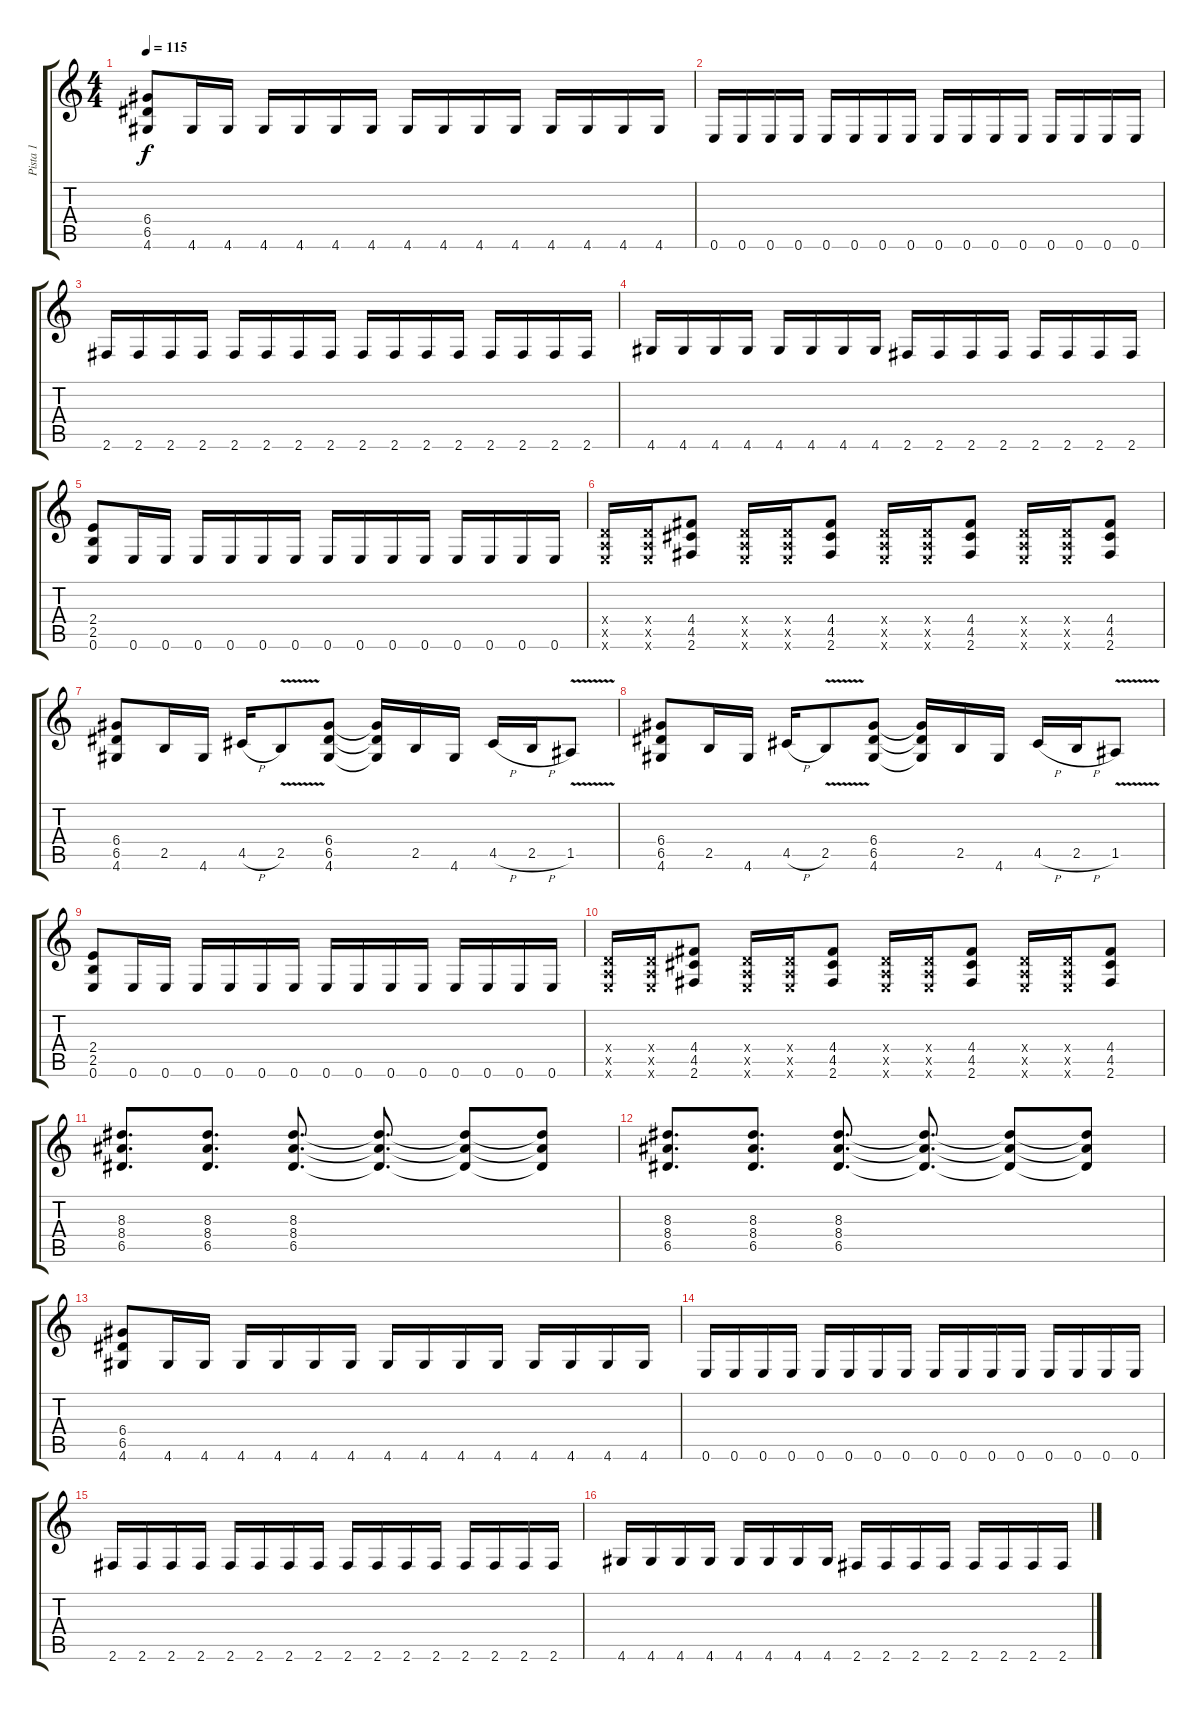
\track ("Pista 1" "Pista 1") {instrument distortionguitar}
\staff {score tabs}
\tuning (E4 B3 G3 D3 A2 E2) {hide}
\ts (4 4)
\tempo 115
\clef g2
\ks c
(6.4 6.5 4.6).8{dy f} 4.6.16 4.6.16 4.6.16 4.6.16 4.6.16 4.6.16 4.6.16 4.6.16 4.6.16 4.6.16 4.6.16 4.6.16 4.6.16 4.6.16 |
0.6.16 0.6.16 0.6.16 0.6.16 0.6.16 0.6.16 0.6.16 0.6.16 0.6.16 0.6.16 0.6.16 0.6.16 0.6.16 0.6.16 0.6.16 0.6.16 |
2.6.16 2.6.16 2.6.16 2.6.16 2.6.16 2.6.16 2.6.16 2.6.16 2.6.16 2.6.16 2.6.16 2.6.16 2.6.16 2.6.16 2.6.16 2.6.16 |
4.6.16 4.6.16 4.6.16 4.6.16 4.6.16 4.6.16 4.6.16 4.6.16 2.6.16 2.6.16 2.6.16 2.6.16 2.6.16 2.6.16 2.6.16 2.6.16 |
(2.4 2.5 0.6).8 0.6.16 0.6.16 0.6.16 0.6.16 0.6.16 0.6.16 0.6.16 0.6.16 0.6.16 0.6.16 0.6.16 0.6.16 0.6.16 0.6.16 |
(0.4{x} 0.5{x} 0.6{x}).16 (0.4{x} 0.5{x} 0.6{x}).16 (4.4 4.5 2.6).8 (0.4{x} 0.5{x} 0.6{x}).16 (0.4{x} 0.5{x} 0.6{x}).16 (4.4 4.5 2.6).8 (0.4{x} 0.5{x} 0.6{x}).16 (0.4{x} 0.5{x} 0.6{x}).16 (4.4 4.5 2.6).8 (0.4{x} 0.5{x} 0.6{x}).16 (0.4{x} 0.5{x} 0.6{x}).16 (4.4 4.5 2.6).8 |
(6.4 6.5 4.6).8 2.5.16 4.6.16 4.5{h}.16 2.5{v}.8 (6.4 6.5 4.6).8 (6.4{t} 6.5{t} 4.6{t}).16 2.5.16 4.6.16 4.5{h}.16 2.5{h}.16 1.5{v}.8 |
(6.4 6.5 4.6).8 2.5.16 4.6.16 4.5{h}.16 2.5{v}.8 (6.4 6.5 4.6).8 (6.4{t} 6.5{t} 4.6{t}).16 2.5.16 4.6.16 4.5{h}.16 2.5{h}.16 1.5{v}.8 |
(2.4 2.5 0.6).8 0.6.16 0.6.16 0.6.16 0.6.16 0.6.16 0.6.16 0.6.16 0.6.16 0.6.16 0.6.16 0.6.16 0.6.16 0.6.16 0.6.16 |
(0.4{x} 0.5{x} 0.6{x}).16 (0.4{x} 0.5{x} 0.6{x}).16 (4.4 4.5 2.6).8 (0.4{x} 0.5{x} 0.6{x}).16 (0.4{x} 0.5{x} 0.6{x}).16 (4.4 4.5 2.6).8 (0.4{x} 0.5{x} 0.6{x}).16 (0.4{x} 0.5{x} 0.6{x}).16 (4.4 4.5 2.6).8 (0.4{x} 0.5{x} 0.6{x}).16 (0.4{x} 0.5{x} 0.6{x}).16 (4.4 4.5 2.6).8 |
(8.3 8.4 6.5).8{d} (8.3 8.4 6.5).8{d} (8.3 8.4 6.5).8{d} (8.3{t} 8.4{t} 6.5{t}).8{d} (8.3{t} 8.4{t} 6.5{t}).8 (8.3{t} 8.4{t} 6.5{t}).8 |
(8.3 8.4 6.5).8{d} (8.3 8.4 6.5).8{d} (8.3 8.4 6.5).8{d} (8.3{t} 8.4{t} 6.5{t}).8{d} (8.3{t} 8.4{t} 6.5{t}).8 (8.3{t} 8.4{t} 6.5{t}).8 |
(6.4 6.5 4.6).8 4.6.16 4.6.16 4.6.16 4.6.16 4.6.16 4.6.16 4.6.16 4.6.16 4.6.16 4.6.16 4.6.16 4.6.16 4.6.16 4.6.16 |
0.6.16 0.6.16 0.6.16 0.6.16 0.6.16 0.6.16 0.6.16 0.6.16 0.6.16 0.6.16 0.6.16 0.6.16 0.6.16 0.6.16 0.6.16 0.6.16 |
2.6.16 2.6.16 2.6.16 2.6.16 2.6.16 2.6.16 2.6.16 2.6.16 2.6.16 2.6.16 2.6.16 2.6.16 2.6.16 2.6.16 2.6.16 2.6.16 |
4.6.16 4.6.16 4.6.16 4.6.16 4.6.16 4.6.16 4.6.16 4.6.16 2.6.16 2.6.16 2.6.16 2.6.16 2.6.16 2.6.16 2.6.16 2.6.16
